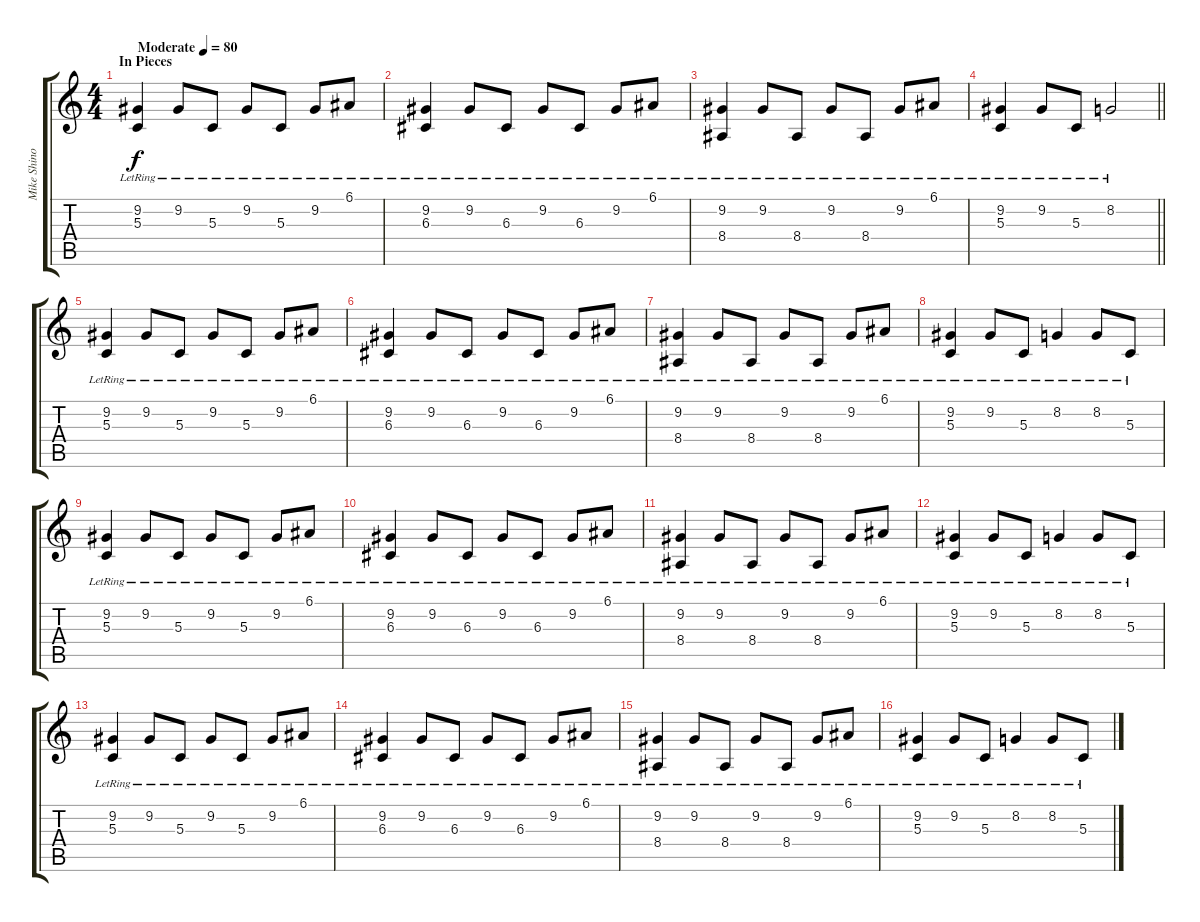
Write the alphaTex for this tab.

\track ("Mike Shinoda [Piano]" "Mike Shino") {instrument vibraphone}
\staff {score tabs}
\tuning (E4 B3 G3 D3 A2 E2) {hide}
\ts (4 4)
\section ("" "In Pieces")
\tempo (80 "Moderate")
\clef g2
\ks c
(9.2{lr} 5.3{lr}).4{dy f instrument vibraphone} 9.2{lr}.8 5.3{lr}.8 9.2{lr}.8 5.3{lr}.8 9.2{lr}.8 6.1{lr}.8 |
(9.2{lr} 6.3{lr}).4 9.2{lr}.8 6.3{lr}.8 9.2{lr}.8 6.3{lr}.8 9.2{lr}.8 6.1{lr}.8 |
(9.2{lr} 8.4{lr}).4 9.2{lr}.8 8.4{lr}.8 9.2{lr}.8 8.4{lr}.8 9.2{lr}.8 6.1{lr}.8 |
\barLineRight lightlight
(9.2{lr} 5.3{lr}).4 9.2{lr}.8 5.3{lr}.8 8.2{lr}.2 |
(9.2{lr} 5.3{lr}).4 9.2{lr}.8 5.3{lr}.8 9.2{lr}.8 5.3{lr}.8 9.2{lr}.8 6.1{lr}.8 |
(9.2{lr} 6.3{lr}).4 9.2{lr}.8 6.3{lr}.8 9.2{lr}.8 6.3{lr}.8 9.2{lr}.8 6.1{lr}.8 |
(9.2{lr} 8.4{lr}).4 9.2{lr}.8 8.4{lr}.8 9.2{lr}.8 8.4{lr}.8 9.2{lr}.8 6.1{lr}.8 |
(9.2{lr} 5.3{lr}).4 9.2{lr}.8 5.3{lr}.8 8.2{lr}.4 8.2{lr}.8 5.3{lr}.8 |
(9.2{lr} 5.3{lr}).4 9.2{lr}.8 5.3{lr}.8 9.2{lr}.8 5.3{lr}.8 9.2{lr}.8 6.1{lr}.8 |
(9.2{lr} 6.3{lr}).4 9.2{lr}.8 6.3{lr}.8 9.2{lr}.8 6.3{lr}.8 9.2{lr}.8 6.1{lr}.8 |
(9.2{lr} 8.4{lr}).4 9.2{lr}.8 8.4{lr}.8 9.2{lr}.8 8.4{lr}.8 9.2{lr}.8 6.1{lr}.8 |
(9.2{lr} 5.3{lr}).4 9.2{lr}.8 5.3{lr}.8 8.2{lr}.4 8.2{lr}.8 5.3{lr}.8 |
(9.2{lr} 5.3{lr}).4 9.2{lr}.8 5.3{lr}.8 9.2{lr}.8 5.3{lr}.8 9.2{lr}.8 6.1{lr}.8 |
(9.2{lr} 6.3{lr}).4 9.2{lr}.8 6.3{lr}.8 9.2{lr}.8 6.3{lr}.8 9.2{lr}.8 6.1{lr}.8 |
(9.2{lr} 8.4{lr}).4 9.2{lr}.8 8.4{lr}.8 9.2{lr}.8 8.4{lr}.8 9.2{lr}.8 6.1{lr}.8 |
(9.2{lr} 5.3{lr}).4 9.2{lr}.8 5.3{lr}.8 8.2{lr}.4 8.2{lr}.8 5.3{lr}.8
